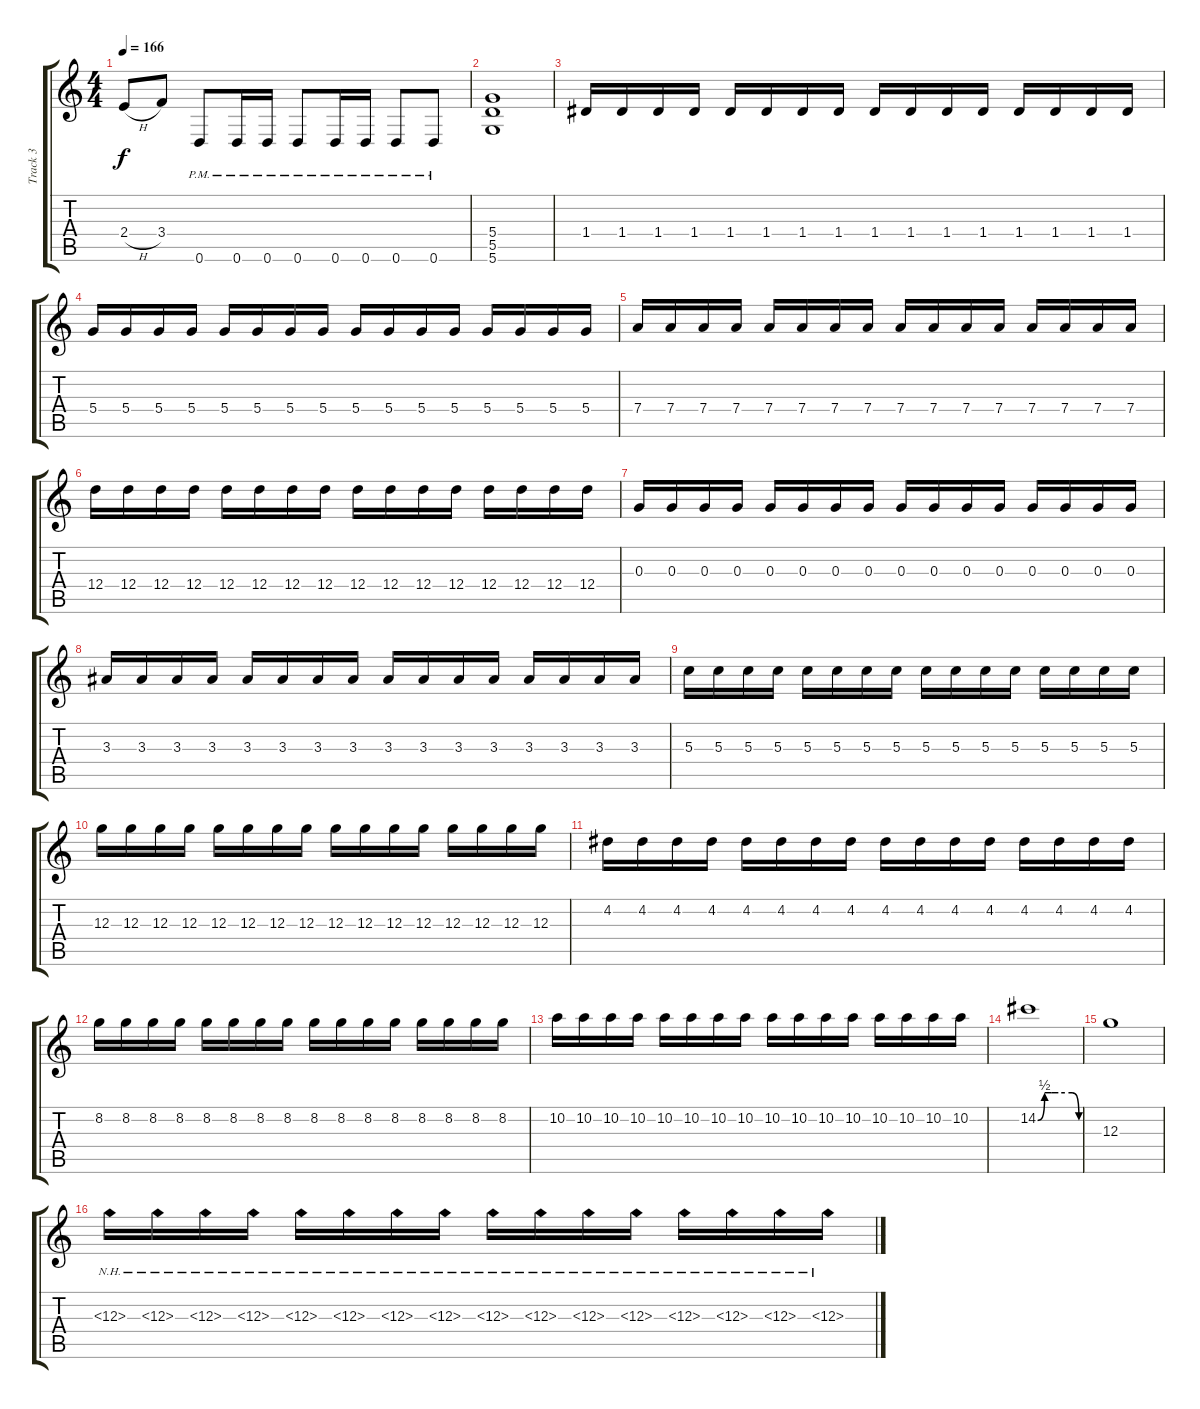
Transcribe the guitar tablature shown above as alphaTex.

\track ("Track 3" "Track 3") {instrument distortionguitar}
\staff {score tabs}
\tuning (E4 B3 G3 D3 A2 D2) {hide}
\ts (4 4)
\tempo 166
\clef g2
\ks aminor
2.4{h}.8{dy f} 3.4.8 0.6{pm}.8 0.6{pm}.16 0.6{pm}.16 0.6{pm}.8 0.6{pm}.16 0.6{pm}.16 0.6{pm}.8 0.6{pm}.8 |
(5.4 5.5 5.6).1 |
\ks c
1.4.16 1.4.16 1.4.16 1.4.16 1.4.16 1.4.16 1.4.16 1.4.16 1.4.16 1.4.16 1.4.16 1.4.16 1.4.16 1.4.16 1.4.16 1.4.16 |
5.4.16 5.4.16 5.4.16 5.4.16 5.4.16 5.4.16 5.4.16 5.4.16 5.4.16 5.4.16 5.4.16 5.4.16 5.4.16 5.4.16 5.4.16 5.4.16 |
7.4.16 7.4.16 7.4.16 7.4.16 7.4.16 7.4.16 7.4.16 7.4.16 7.4.16 7.4.16 7.4.16 7.4.16 7.4.16 7.4.16 7.4.16 7.4.16 |
12.4.16 12.4.16 12.4.16 12.4.16 12.4.16 12.4.16 12.4.16 12.4.16 12.4.16 12.4.16 12.4.16 12.4.16 12.4.16 12.4.16 12.4.16 12.4.16 |
0.3.16 0.3.16 0.3.16 0.3.16 0.3.16 0.3.16 0.3.16 0.3.16 0.3.16 0.3.16 0.3.16 0.3.16 0.3.16 0.3.16 0.3.16 0.3.16 |
3.3.16 3.3.16 3.3.16 3.3.16 3.3.16 3.3.16 3.3.16 3.3.16 3.3.16 3.3.16 3.3.16 3.3.16 3.3.16 3.3.16 3.3.16 3.3.16 |
5.3.16 5.3.16 5.3.16 5.3.16 5.3.16 5.3.16 5.3.16 5.3.16 5.3.16 5.3.16 5.3.16 5.3.16 5.3.16 5.3.16 5.3.16 5.3.16 |
12.3.16 12.3.16 12.3.16 12.3.16 12.3.16 12.3.16 12.3.16 12.3.16 12.3.16 12.3.16 12.3.16 12.3.16 12.3.16 12.3.16 12.3.16 12.3.16 |
4.2.16 4.2.16 4.2.16 4.2.16 4.2.16 4.2.16 4.2.16 4.2.16 4.2.16 4.2.16 4.2.16 4.2.16 4.2.16 4.2.16 4.2.16 4.2.16 |
8.2.16 8.2.16 8.2.16 8.2.16 8.2.16 8.2.16 8.2.16 8.2.16 8.2.16 8.2.16 8.2.16 8.2.16 8.2.16 8.2.16 8.2.16 8.2.16 |
10.2.16 10.2.16 10.2.16 10.2.16 10.2.16 10.2.16 10.2.16 10.2.16 10.2.16 10.2.16 10.2.16 10.2.16 10.2.16 10.2.16 10.2.16 10.2.16 |
14.2{be (custom 0 0 10 2 20 2 30 2 50 2 60 0)}.1 |
12.3.1 |
\ks aminor
12.3{nh}.16 12.3{nh}.16 12.3{nh}.16 12.3{nh}.16 12.3{nh}.16 12.3{nh}.16 12.3{nh}.16 12.3{nh}.16 12.3{nh}.16 12.3{nh}.16 12.3{nh}.16 12.3{nh}.16 12.3{nh}.16 12.3{nh}.16 12.3{nh}.16 12.3{nh}.16
